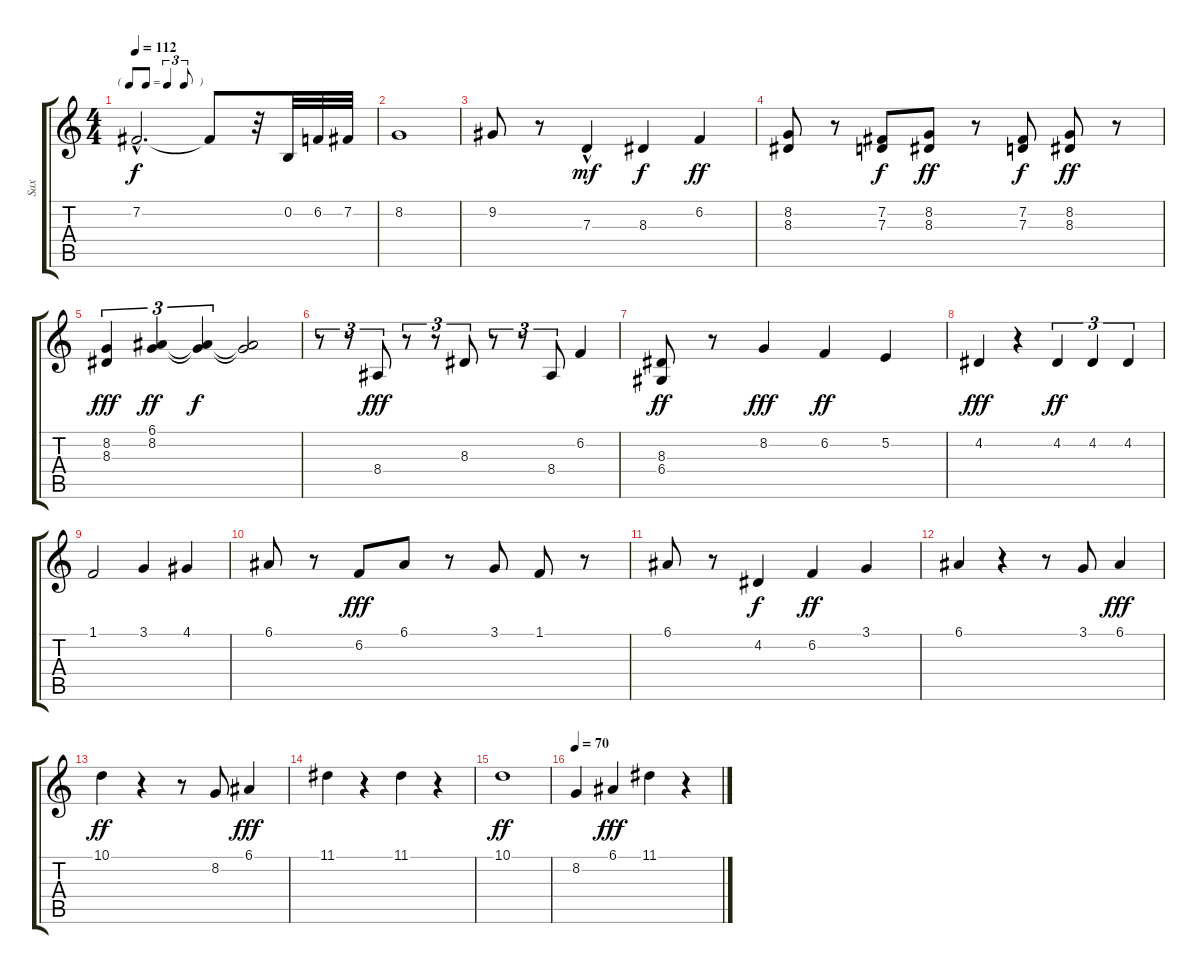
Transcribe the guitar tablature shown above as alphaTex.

\track ("Sax" "Sax") {instrument altosax}
\staff {score tabs}
\tuning (E4 B3 G3 D3 A2 E2) {hide}
\ts (4 4)
\tf triplet8th
\tempo 112
\clef g2
\ks c
7.2{hac t}.2{d dy f} 7.2{t}.8 r.32 0.2.32 6.2.32 7.2.32 |
8.2.1 |
9.2.8 r.8 7.3{hac}.4{dy mf} 8.3.4{dy f} 6.2.4{dy ff} |
(8.2 8.3).8 r.8 (7.2 7.3).8{dy f} (8.2 8.3).8{dy ff} r.8 (7.2 7.3).8{dy f} (8.2 8.3).8{dy ff} r.8 |
(8.2 8.3).4{tu (3 2) dy fff} (6.1 8.2).4{tu (3 2) dy ff} (6.1{t} 8.2{t}).4{tu (3 2) dy f} (6.1{t} 8.2{t}).2 |
r.8{tu (3 2)} r.8{tu (3 2)} 8.4.8{tu (3 2) dy fff} r.8{tu (3 2)} r.8{tu (3 2)} 8.3.8{tu (3 2)} r.8{tu (3 2)} r.8{tu (3 2)} 8.4.8{tu (3 2)} 6.2.4 |
(8.3 6.4).8{dy ff} r.8 8.2.4{dy fff} 6.2.4{dy ff} 5.2.4 |
4.2.4{dy fff} r.4 4.2.4{tu (3 2) dy ff} 4.2.4{tu (3 2)} 4.2.4{tu (3 2)} |
1.1.2 3.1.4 4.1.4 |
6.1.8 r.8 6.2.8{dy fff} 6.1.8 r.8 3.1.8 1.1.8 r.8 |
6.1.8 r.8 4.2.4{dy f} 6.2.4{dy ff} 3.1.4 |
6.1.4 r.4 r.8 3.1.8 6.1.4{dy fff} |
10.1.4{dy ff} r.4 r.8 8.2.8 6.1.4{dy fff} |
11.1.4 r.4 11.1.4 r.4 |
10.1.1{dy ff} |
\tempo 70
8.2.4 6.1.4{dy fff} 11.1.4 r.4
